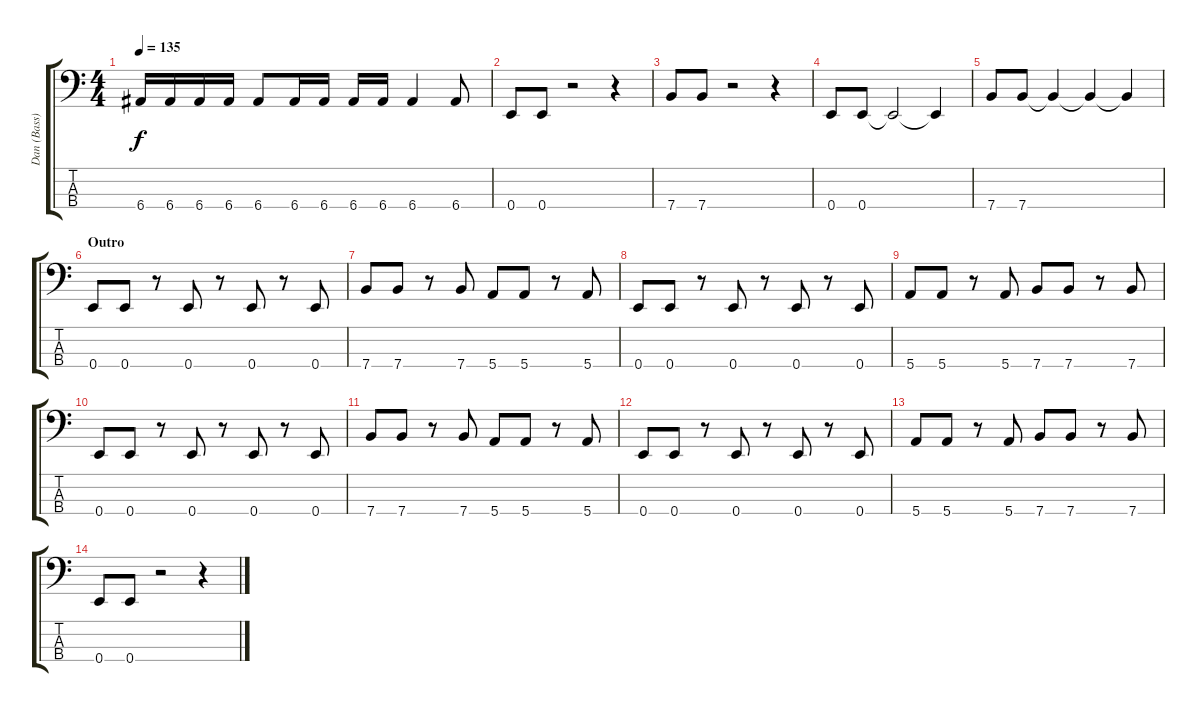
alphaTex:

\track ("Dan (Bass)" "Dan (Bass)") {instrument electricbasspick}
\staff {score tabs}
\tuning (G2 D2 A1 E1) {hide}
\ts (4 4)
\tempo 135
\clef f4
\ks c
6.4.16{dy f} 6.4.16 6.4.16 6.4.16 6.4.8 6.4.16 6.4.16 6.4.16 6.4.16 6.4.4 6.4.8 |
0.4.8 0.4.8 r.2 r.4 |
7.4.8 7.4.8 r.2 r.4 |
0.4.8 0.4.8 0.4{t}.2 0.4{t}.4 |
7.4.8 7.4.8 7.4{t}.4 7.4{t}.4 7.4{t}.4 |
\section ("" "Outro")
0.4.8 0.4.8 r.8 0.4.8 r.8 0.4.8 r.8 0.4.8 |
7.4.8 7.4.8 r.8 7.4.8 5.4.8 5.4.8 r.8 5.4.8 |
0.4.8 0.4.8 r.8 0.4.8 r.8 0.4.8 r.8 0.4.8 |
5.4.8 5.4.8 r.8 5.4.8 7.4.8 7.4.8 r.8 7.4.8 |
0.4.8 0.4.8 r.8 0.4.8 r.8 0.4.8 r.8 0.4.8 |
7.4.8 7.4.8 r.8 7.4.8 5.4.8 5.4.8 r.8 5.4.8 |
0.4.8 0.4.8 r.8 0.4.8 r.8 0.4.8 r.8 0.4.8 |
5.4.8 5.4.8 r.8 5.4.8 7.4.8 7.4.8 r.8 7.4.8 |
0.4.8 0.4.8 r.2 r.4
